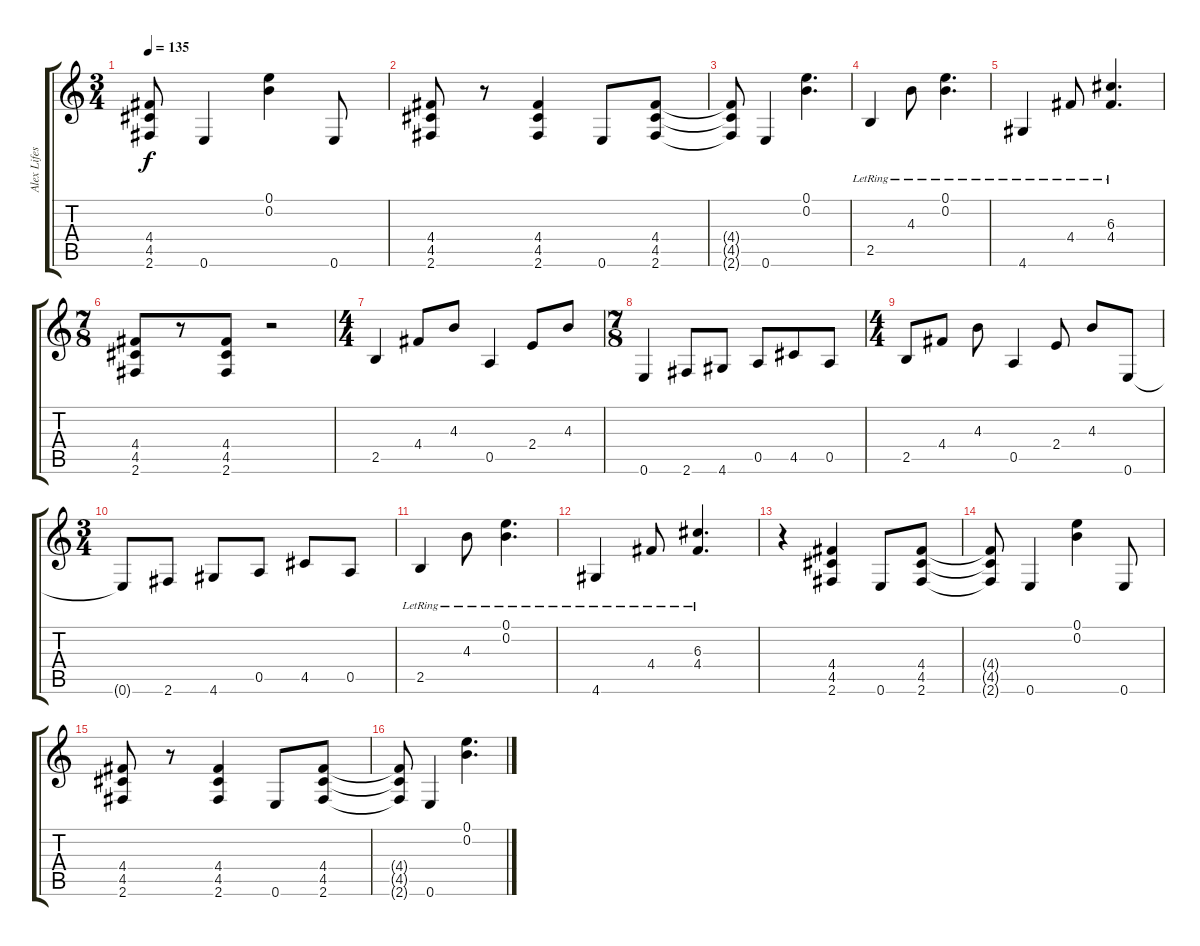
\track ("Alex Lifeson" "Alex Lifes") {instrument overdrivenguitar}
\staff {score tabs}
\tuning (E4 B3 G3 D3 A2 E2) {hide}
\ts (3 4)
\tempo 135
\clef g2
\ks c
(4.4{t} 4.5{t} 2.6{t}).8{dy f} 0.6.4 (0.1 0.2).4 0.6.8 |
(4.4 4.5 2.6).8 r.8 (4.4 4.5 2.6).4 0.6.8 (4.4 4.5 2.6).8 |
(4.4{t} 4.5{t} 2.6{t}).8 0.6.4 (0.1 0.2).4{d} |
2.5{lr}.4 4.3{lr}.8 (0.1{lr} 0.2{lr}).4{d} |
4.6{lr}.4 4.4{lr}.8 (6.3{lr} 4.4{lr}).4{d} |
\ts (7 8)
(4.4 4.5 2.6).8 r.8 (4.4 4.5 2.6).8 r.2 |
\ts (4 4)
2.5.4 4.4.8 4.3.8 0.5.4 2.4.8 4.3.8 |
\ts (7 8)
0.6.4 2.6.8 4.6.8 0.5.8 4.5.8 0.5.8 |
\ts (4 4)
2.5.8 4.4.8 4.3.8 0.5.4 2.4.8 4.3.8 0.6.8 |
\ts (3 4)
0.6{t}.8 2.6.8 4.6.8 0.5.8 4.5.8 0.5.8 |
2.5{lr}.4 4.3{lr}.8 (0.1{lr} 0.2{lr}).4{d} |
4.6{lr}.4 4.4{lr}.8 (6.3{lr} 4.4{lr}).4{d} |
r.4 (4.4 4.5 2.6).4 0.6.8 (4.4 4.5 2.6).8 |
(4.4{t} 4.5{t} 2.6{t}).8 0.6.4 (0.1 0.2).4 0.6.8 |
(4.4 4.5 2.6).8 r.8 (4.4 4.5 2.6).4 0.6.8 (4.4 4.5 2.6).8 |
(4.4{t} 4.5{t} 2.6{t}).8 0.6.4 (0.1 0.2).4{d}
